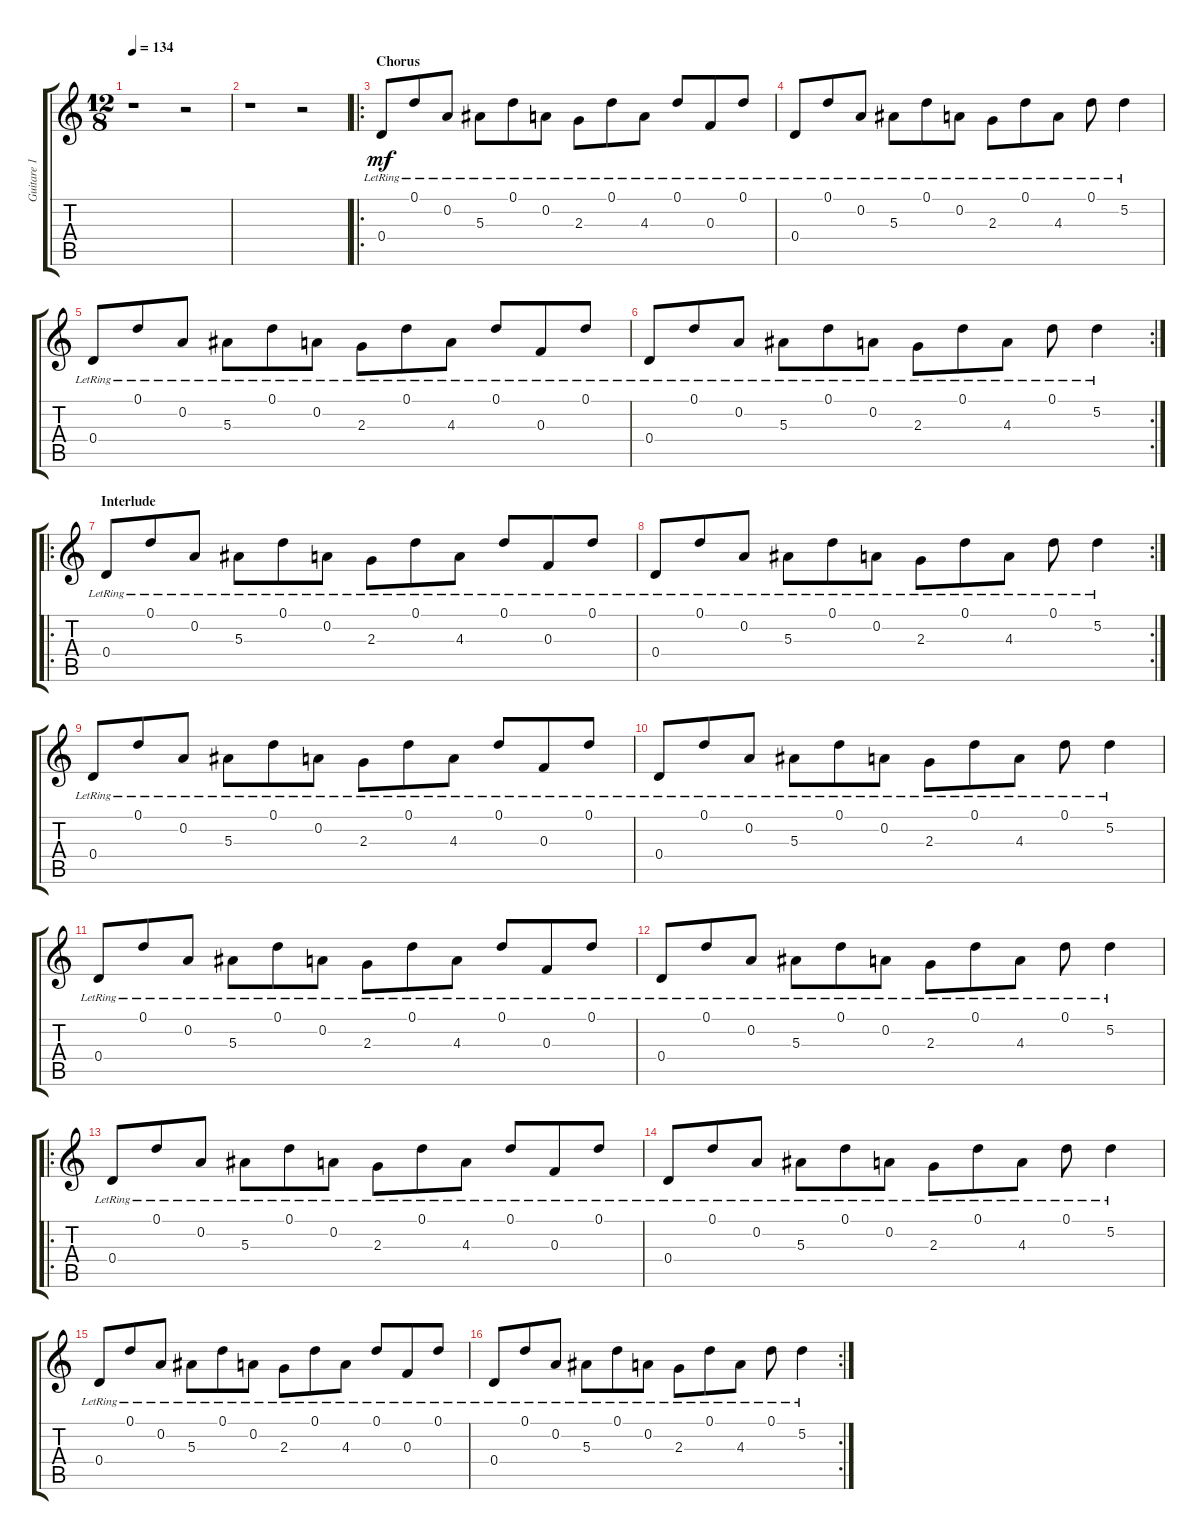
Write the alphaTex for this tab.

\track ("Guitare 1" "Guitare 1") {instrument acousticguitarsteel}
\staff {score tabs}
\tuning (D4 A3 F3 D3 A2 D2) {hide}
\ts (12 8)
\tempo 134
\clef g2
\ks c
r.1{dy p} r.2 |
r.1 r.2 |
\ro
\section ("" "Chorus")
0.4{lr}.8{dy mf} 0.1{lr}.8 0.2{lr}.8 5.3{lr}.8 0.1{lr}.8 0.2{lr}.8 2.3{lr}.8 0.1{lr}.8 4.3{lr}.8 0.1{lr}.8 0.3{lr}.8 0.1{lr}.8 |
0.4{lr}.8 0.1{lr}.8 0.2{lr}.8 5.3{lr}.8 0.1{lr}.8 0.2{lr}.8 2.3{lr}.8 0.1{lr}.8 4.3{lr}.8 0.1{lr}.8 5.2{lr}.4 |
0.4{lr}.8 0.1{lr}.8 0.2{lr}.8 5.3{lr}.8 0.1{lr}.8 0.2{lr}.8 2.3{lr}.8 0.1{lr}.8 4.3{lr}.8 0.1{lr}.8 0.3{lr}.8 0.1{lr}.8 |
\rc 2
0.4{lr}.8 0.1{lr}.8 0.2{lr}.8 5.3{lr}.8 0.1{lr}.8 0.2{lr}.8 2.3{lr}.8 0.1{lr}.8 4.3{lr}.8 0.1{lr}.8 5.2{lr}.4 |
\ro
\section ("" "Interlude")
0.4{lr}.8 0.1{lr}.8 0.2{lr}.8 5.3{lr}.8 0.1{lr}.8 0.2{lr}.8 2.3{lr}.8 0.1{lr}.8 4.3{lr}.8 0.1{lr}.8 0.3{lr}.8 0.1{lr}.8 |
\rc 2
0.4{lr}.8 0.1{lr}.8 0.2{lr}.8 5.3{lr}.8 0.1{lr}.8 0.2{lr}.8 2.3{lr}.8 0.1{lr}.8 4.3{lr}.8 0.1{lr}.8 5.2{lr}.4 |
0.4{lr}.8 0.1{lr}.8 0.2{lr}.8 5.3{lr}.8 0.1{lr}.8 0.2{lr}.8 2.3{lr}.8 0.1{lr}.8 4.3{lr}.8 0.1{lr}.8 0.3{lr}.8 0.1{lr}.8 |
0.4{lr}.8 0.1{lr}.8 0.2{lr}.8 5.3{lr}.8 0.1{lr}.8 0.2{lr}.8 2.3{lr}.8 0.1{lr}.8 4.3{lr}.8 0.1{lr}.8 5.2{lr}.4 |
0.4{lr}.8 0.1{lr}.8 0.2{lr}.8 5.3{lr}.8 0.1{lr}.8 0.2{lr}.8 2.3{lr}.8 0.1{lr}.8 4.3{lr}.8 0.1{lr}.8 0.3{lr}.8 0.1{lr}.8 |
0.4{lr}.8 0.1{lr}.8 0.2{lr}.8 5.3{lr}.8 0.1{lr}.8 0.2{lr}.8 2.3{lr}.8 0.1{lr}.8 4.3{lr}.8 0.1{lr}.8 5.2{lr}.4 |
\ro
0.4{lr}.8 0.1{lr}.8 0.2{lr}.8 5.3{lr}.8 0.1{lr}.8 0.2{lr}.8 2.3{lr}.8 0.1{lr}.8 4.3{lr}.8 0.1{lr}.8 0.3{lr}.8 0.1{lr}.8 |
0.4{lr}.8 0.1{lr}.8 0.2{lr}.8 5.3{lr}.8 0.1{lr}.8 0.2{lr}.8 2.3{lr}.8 0.1{lr}.8 4.3{lr}.8 0.1{lr}.8 5.2{lr}.4 |
0.4{lr}.8 0.1{lr}.8 0.2{lr}.8 5.3{lr}.8 0.1{lr}.8 0.2{lr}.8 2.3{lr}.8 0.1{lr}.8 4.3{lr}.8 0.1{lr}.8 0.3{lr}.8 0.1{lr}.8 |
\rc 2
0.4{lr}.8 0.1{lr}.8 0.2{lr}.8 5.3{lr}.8 0.1{lr}.8 0.2{lr}.8 2.3{lr}.8 0.1{lr}.8 4.3{lr}.8 0.1{lr}.8 5.2{lr}.4
